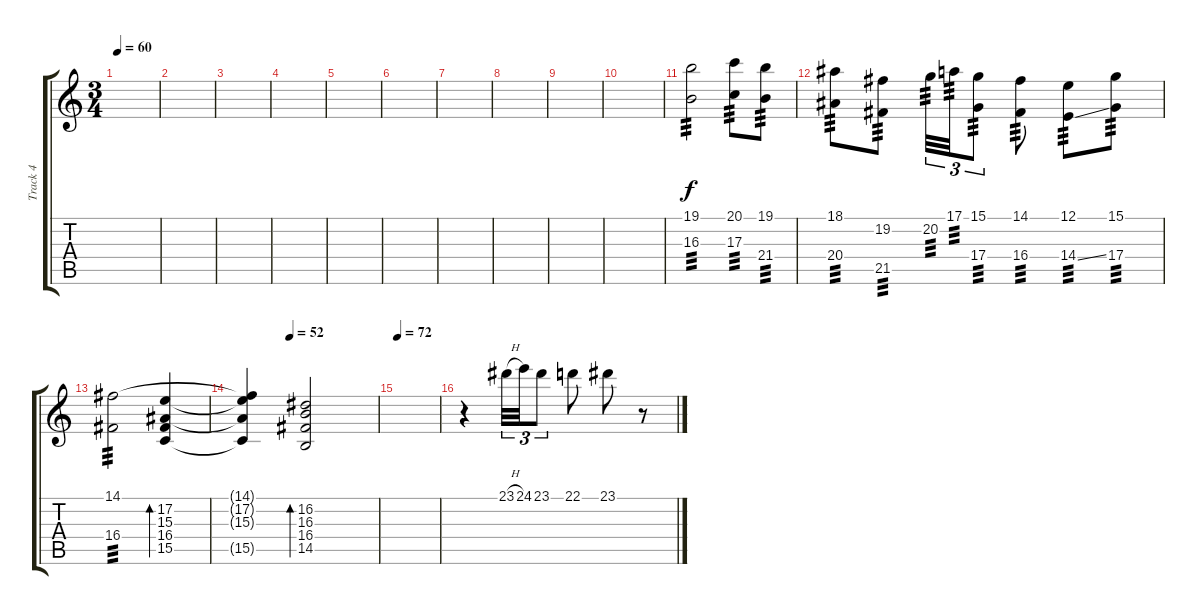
\track ("Track 4" "Track 4") {instrument brightacousticpiano}
\staff {score tabs}
\tuning (E4 B3 G3 D3 A2 E2) {hide}
\ts (3 4)
\tempo 60
\clef g2
\ks c
|
|
|
|
|
|
|
|
|
|
(19.1 16.3).2{tp 3 volume 11 instrument koto} (20.1 17.3).8{tp 3} (19.1 21.4).8{tp 3} |
(18.1 20.4).8{tp 3} (19.2 21.5).8{tp 3} 20.2.32{tu (3 2) tp 3} 17.1.32{tu (3 2) tp 3} (15.1 17.4).8{tu (3 2) tp 3} (14.1 16.4).8{tp 3} (12.1 14.4{ss}).8{tp 3} (15.1 17.4).8{tp 3} |
(14.1 16.4).2{tp 3} (17.2 15.3 16.4 15.5).4{bd 240 volume 11} |
\tempo (52 0.3333333333333333)
(14.1{t} 17.2{t} 15.3{t} 15.5{t}).4 (16.2 16.3 16.4 14.5).2{bd 240} |
\tempo 72
|
r.4 23.1{h}.32{tu (3 2) volume 16 instrument stringensemble1} 24.1.32{tu (3 2)} 23.1.8{tu (3 2)} 22.1.8 23.1.8 r.8
